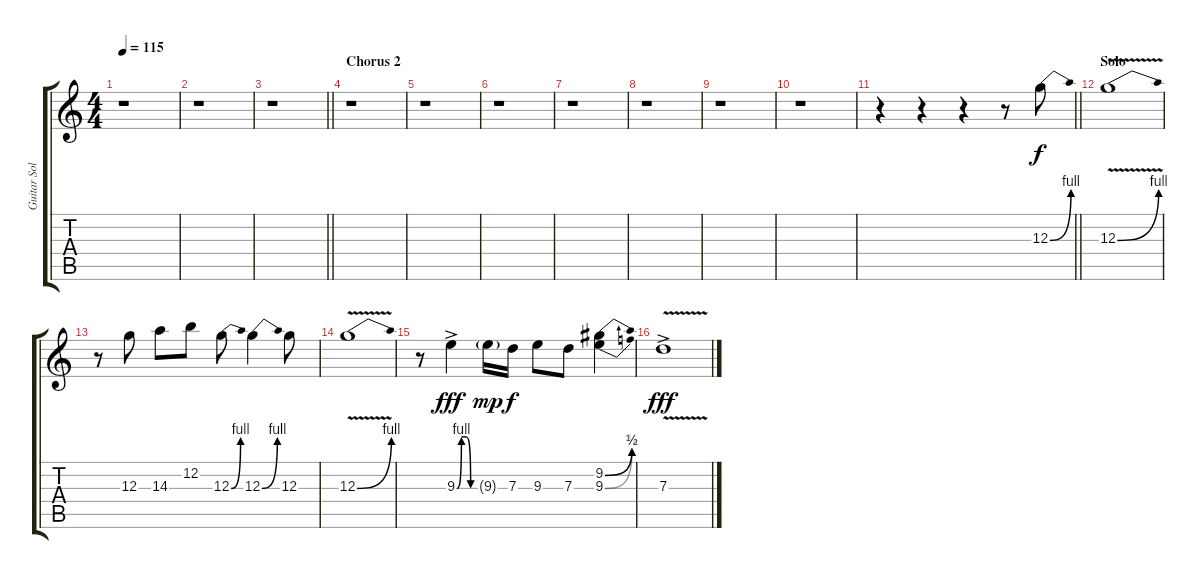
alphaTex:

\track ("Guitar Solo" "Guitar Sol") {instrument overdrivenguitar}
\staff {score tabs}
\tuning (E4 B3 G3 D3 A2 E2) {hide}
\ts (4 4)
\tempo 115
\clef g2
\ks c
r.1{dy f} |
r.1 |
\barLineRight lightlight
r.1 |
\section ("" "Chorus 2")
r.1 |
r.1 |
r.1 |
r.1 |
r.1 |
r.1 |
r.1 |
\barLineRight lightlight
r.4 r.4 r.4 r.8 12.3{be (bend 0 0 60 4)}.8 |
\section ("" "Solo")
12.3{be (bend 0 0 60 4) v}.1 |
r.8 12.3.8 14.3.8 12.2.8 12.3{be (bend 0 0 60 4)}.8 12.3{be (bend 0 0 60 4)}.4 12.3.8 |
12.3{be (bend 0 0 60 4) v}.1 |
r.8 9.3{be (custom 0 0 15 4 30 4 45 0 60 0) ac}.4{dy fff} 9.3{g}.16{dy mp} 7.3.16{dy f} 9.3.8 7.3.8 (9.2{be (bend 0 0 60 2)} 9.3{be (bend 0 0 60 3)}).4 |
7.3{v ac}.1{dy fff}
